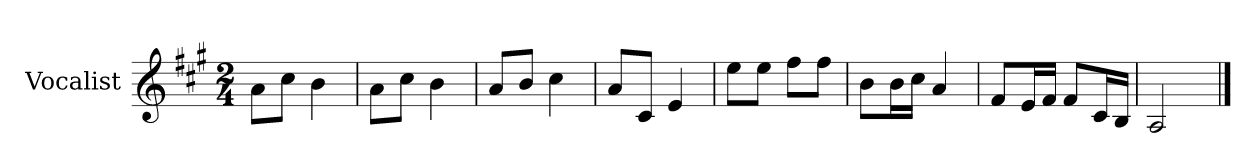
**kern
*part1
*staff1
*I"Vocalist
*k[f#c#g#]
*A:
*M2/4
=
8aL
8cc#J
4b
=1
8aL
8cc#J
4b
=2
8aL
8bJ
4cc#
=3
8aL
8c#J
4e
=4
8eeL
8eeJ
8ff#L
8ff#J
=5
8bL
16bL
16cc#JJ
4a
=6
8f#L
16eL
16f#JJ
8f#L
16c#L
16BJJ
=7
2A
==
*-
